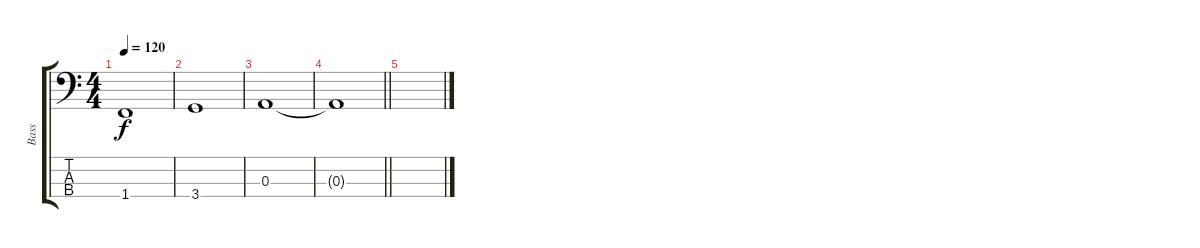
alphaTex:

\track ("Bass" "Bass") {instrument acousticbass}
\staff {score tabs}
\tuning (G2 D2 A1 E1) {hide}
\ts (4 4)
\tempo 120
\clef f4
\ks c
1.4.1{dy f} |
3.4.1 |
0.3.1 |
\barLineRight lightlight
0.3{t}.1 |
\section ("" "")
